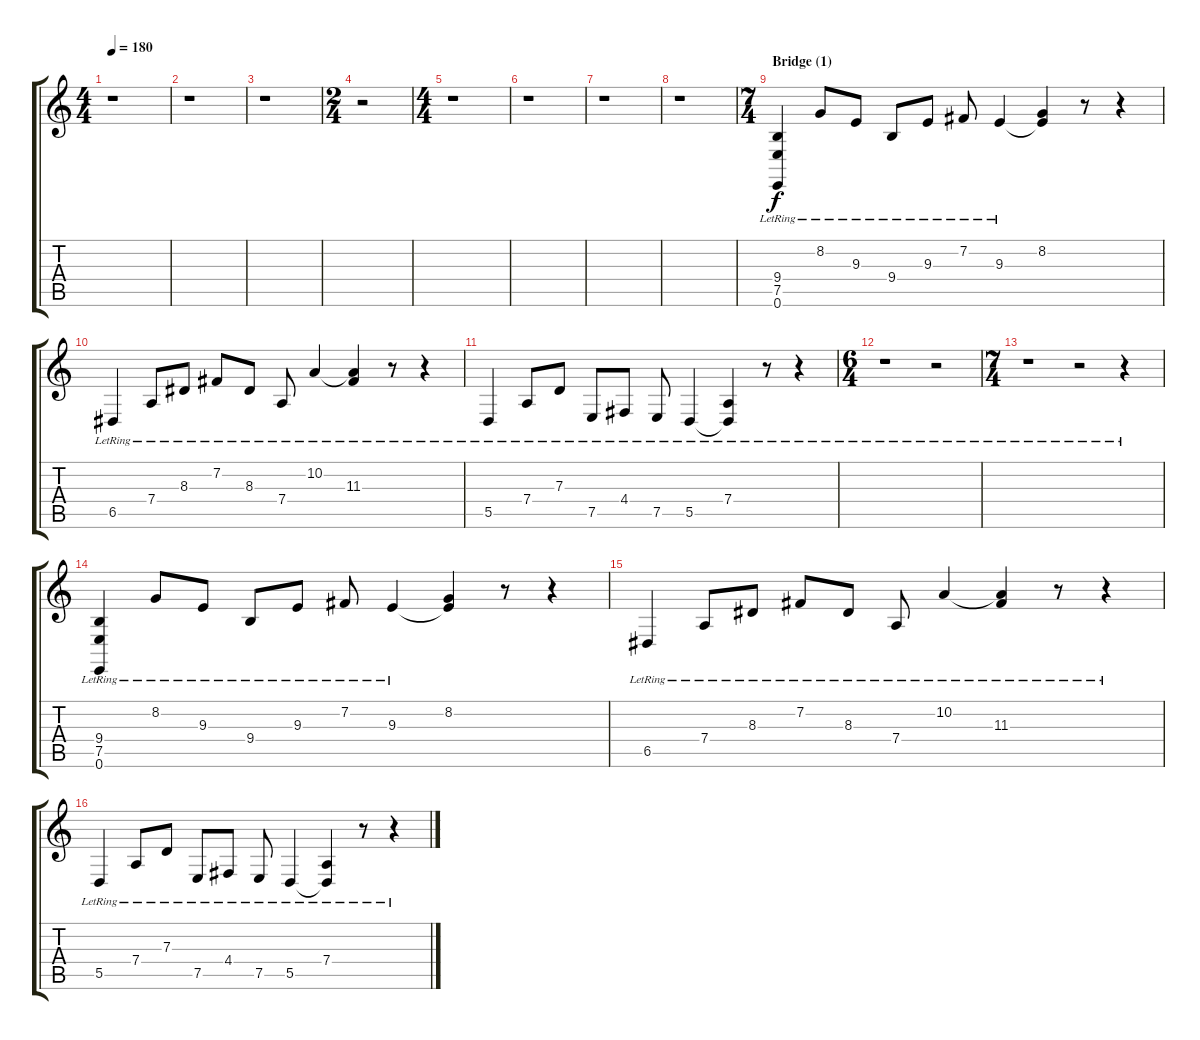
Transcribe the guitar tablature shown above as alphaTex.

\track "" {instrument brightacousticpiano}
\staff {score tabs}
\tuning (E4 B3 G3 D3 A2 E2) {hide}
\ts (4 4)
\tempo 180
\clef g2
\ks c
r.1{dy f} |
r.1 |
r.1 |
\ts (2 4)
r.2 |
\ts (4 4)
r.1 |
r.1 |
r.1 |
r.1 |
\ts (7 4)
\section ("" "Bridge (1)")
(9.4{lr} 7.5{lr} 0.6).4 8.2{lr}.8 9.3{lr}.8 9.4{lr}.8 9.3{lr}.8 7.2{lr}.8 9.3{lr}.4 (8.2 9.3{t}).4 r.8 r.4 |
6.5{lr}.4 7.4{lr}.8 8.3{lr}.8 7.2{lr}.8 8.3{lr}.8 7.4{lr}.8 10.2{lr}.4 (10.2{t} 11.3{lr}).4 r.8 r.4 |
5.5{lr}.4 7.4{lr}.8 7.3{lr}.8 7.5{lr}.8 4.4{lr}.8 7.5{lr}.8 5.5{lr}.4 (7.4{lr} 5.5{t}).4 r.8 r.4 |
\ts (6 4)
r.1 r.2 |
\ts (7 4)
r.1 r.2 r.4 |
(9.4{lr} 7.5{lr} 0.6).4 8.2{lr}.8 9.3{lr}.8 9.4{lr}.8 9.3{lr}.8 7.2{lr}.8 9.3{lr}.4 (8.2 9.3{t}).4 r.8 r.4 |
6.5{lr}.4 7.4{lr}.8 8.3{lr}.8 7.2{lr}.8 8.3{lr}.8 7.4{lr}.8 10.2{lr}.4 (10.2{t} 11.3{lr}).4 r.8 r.4 |
5.5{lr}.4 7.4{lr}.8 7.3{lr}.8 7.5{lr}.8 4.4{lr}.8 7.5{lr}.8 5.5{lr}.4 (7.4{lr} 5.5{t}).4 r.8 r.4
